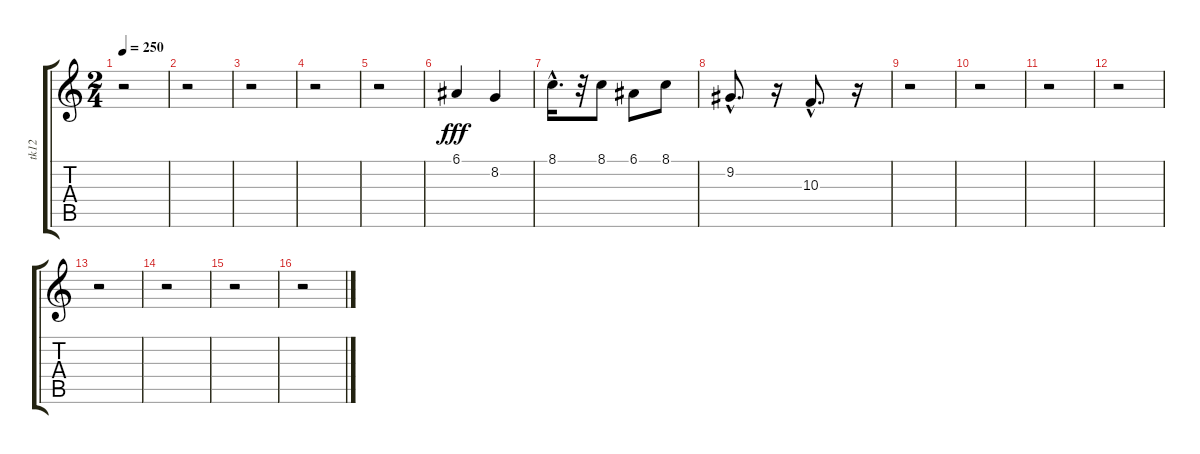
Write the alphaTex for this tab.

\track ("tk12" "tk12") {instrument clarinet}
\staff {score tabs}
\tuning (E4 B3 G3 D3 A2 E2) {hide}
\ts (2 4)
\tempo 250
\clef g2
\ks c
r.2{dy fff} |
r.2 |
r.2 |
r.2 |
r.2 |
6.1.4 8.2.4 |
8.1{hac}.16{d} r.32 8.1.8 6.1.8 8.1.8 |
9.2{hac}.8{d} r.16 10.3{hac}.8{d} r.16 |
r.2 |
r.2 |
r.2 |
r.2 |
r.2 |
r.2 |
r.2 |
r.2
